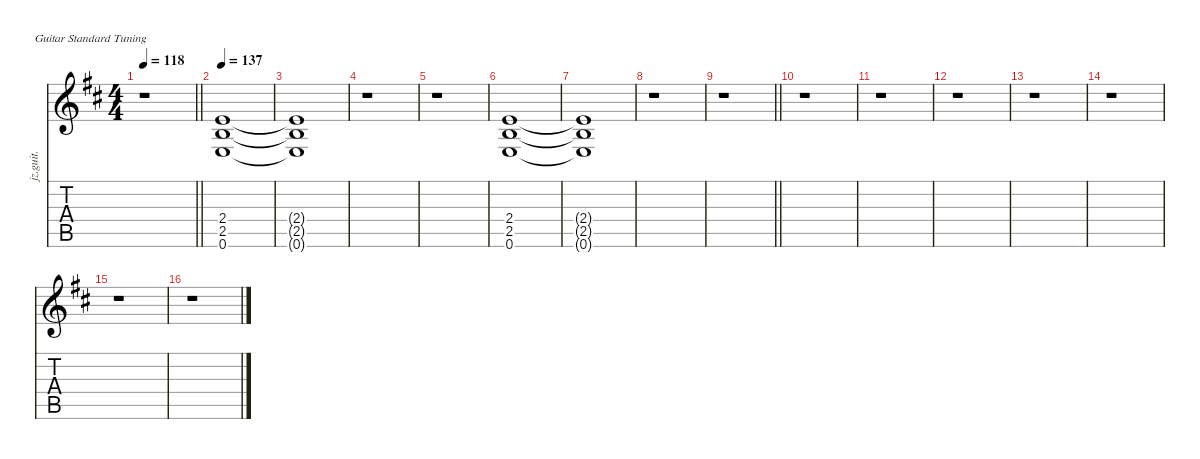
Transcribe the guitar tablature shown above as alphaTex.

\defaultSystemsLayout 4
\hideDynamics
\bracketExtendMode nobrackets
\otherSystemsTrackNameOrientation horizontal
\track ("Kirk - Clean Rythme" "jz.guit.") {defaultSystemsLayout 8 instrument distortionguitar}
\staff {score tabs}
\tuning (E4 B3 G3 D3 A2 E2)
\ts (4 4)
\tempo 118
\clef g2
\barLineRight lightlight
\ks bminor
r.1{dy f beam Down} |
\tempo 137
(2.4{acc forcenatural} 2.5{acc forcenatural} 0.6{acc forcenatural}).1{instrument distortionguitar beam Up} |
(0.6{t acc forcenatural} 2.5{t acc forcenatural} 2.4{t acc forcenatural}).1{beam Up} |
r.1{beam Down} |
r.1{beam Down} |
(2.4{acc forcenatural} 2.5{acc forcenatural} 0.6{acc forcenatural}).1{beam Up} |
(0.6{t acc forcenatural} 2.4{t acc forcenatural} 2.5{t acc forcenatural}).1{beam Up} |
r.1{beam Down} |
\barLineRight lightlight
r.1{beam Down} |
r.1{beam Down} |
r.1{beam Down} |
r.1{beam Down} |
r.1{beam Down} |
r.1{beam Down} |
r.1{beam Down} |
r.1{beam Down}
